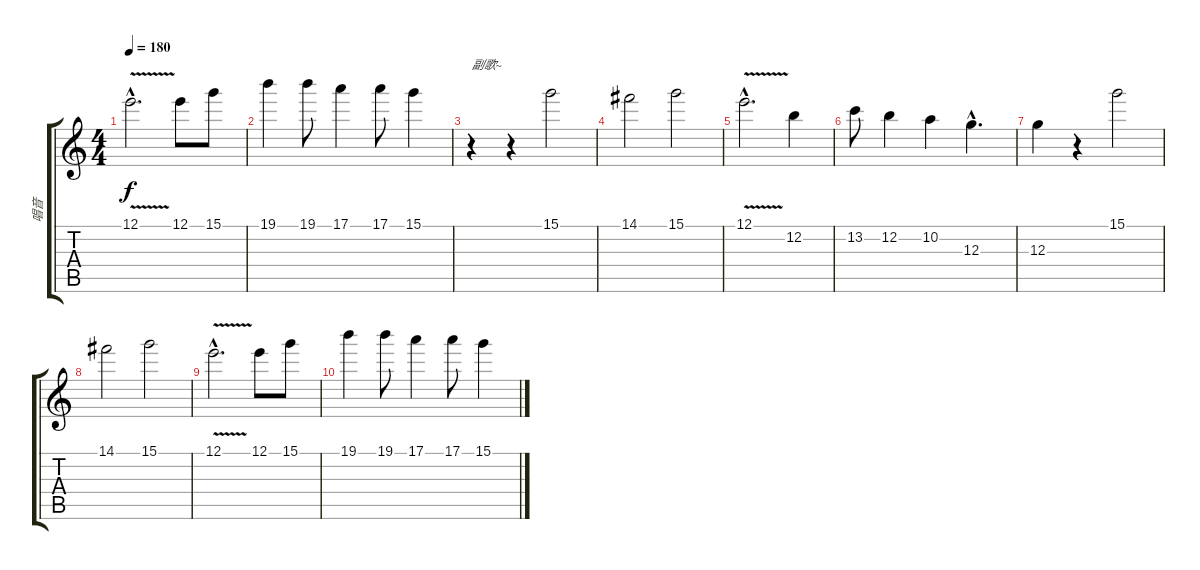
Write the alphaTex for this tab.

\track ("唱音" "唱音") {instrument overdrivenguitar}
\staff {score tabs}
\tuning (E4 B3 G3 D3 A2 E2) {hide}
\ts (4 4)
\tempo 180
\clef g2
\ks c
12.1{v hac}.2{d dy f} 12.1.8 15.1.8 |
19.1.4 19.1.8 17.1.4 17.1.8 15.1.4 |
r.4{txt "副歌~"} r.4 15.1.2 |
14.1.2 15.1.2 |
12.1{v hac}.2{d} 12.2.4 |
13.2.8 12.2.4 10.2.4 12.3{hac}.4{d} |
12.3.4 r.4 15.1.2 |
14.1.2 15.1.2 |
12.1{v hac}.2{d} 12.1.8 15.1.8 |
19.1.4 19.1.8 17.1.4 17.1.8 15.1.4
